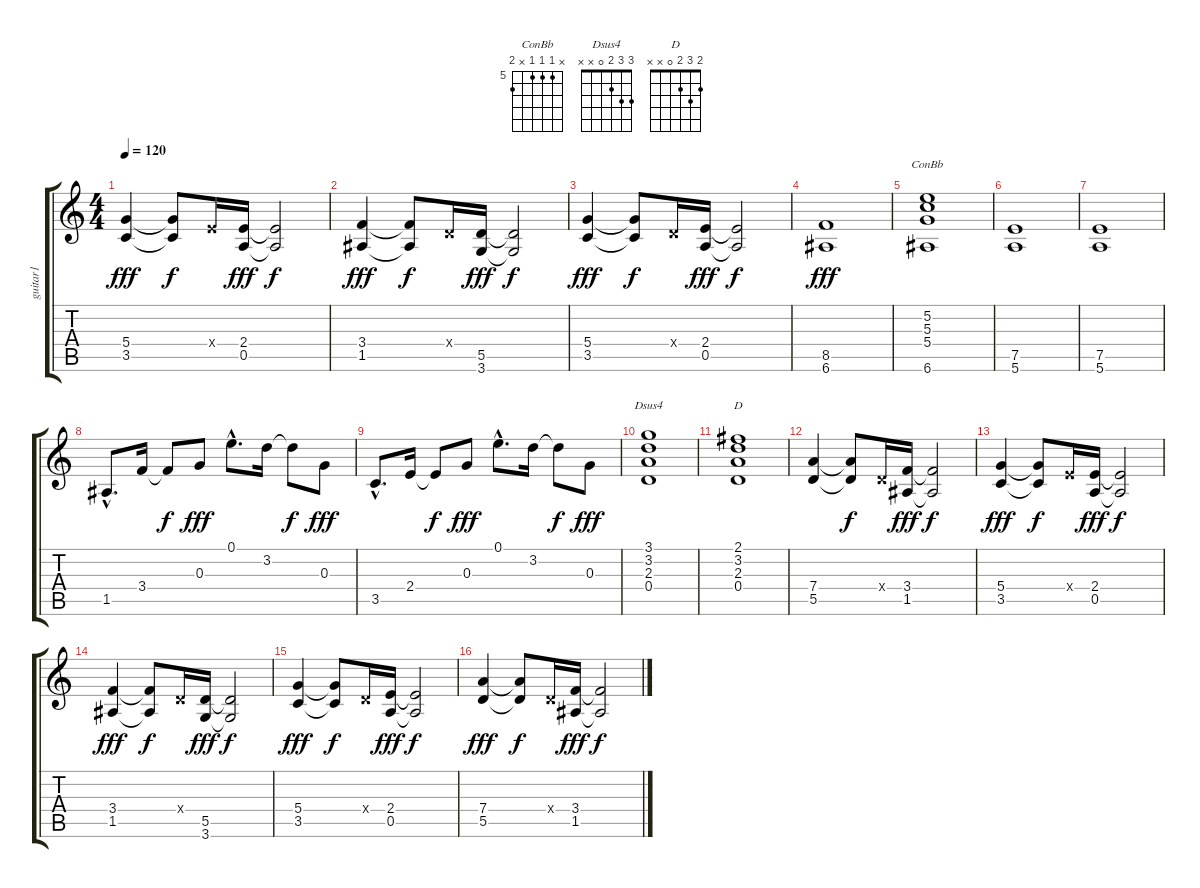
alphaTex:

\track ("guitar1" "guitar1") {instrument distortionguitar}
\staff {score tabs}
\tuning (E4 B3 G3 D3 A2 E2) {hide}
\chord ("ConBb" x 5 5 5 x 6) {firstfret 5}
\chord ("Dsus4" 3 3 2 0 x x)
\chord ("D" 2 3 2 0 x x)
\ts (4 4)
\tempo 120
\clef g2
\ks c
(5.4 3.5).4{dy fff} (5.4{t} 3.5{t}).8{dy f} 2.4{x}.16 (2.4 0.5).16{dy fff} (2.4{t} 0.5{t}).2{dy f} |
(3.4 1.5).4{dy fff} (3.4{t} 1.5{t}).8{dy f} 0.4{x}.16 (5.5 3.6).16{dy fff} (5.5{t} 3.6{t}).2{dy f} |
(5.4 3.5).4{dy fff} (5.4{t} 3.5{t}).8{dy f} 0.4{x}.16 (2.4 0.5).16{dy fff} (2.4{t} 0.5{t}).2{dy f} |
(8.5 6.6).1{dy fff} |
(5.2 5.3 5.4 6.6).1{ch "ConBb"} |
(7.5 5.6).1 |
(7.5 5.6).1 |
1.5{hac}.8{d} 3.4.16 3.4{t}.8{dy f} 0.3.8{dy fff} 0.1{hac}.8{d} 3.2.16 3.2{t}.8{dy f} 0.3.8{dy fff} |
3.5{hac}.8{d} 2.4.16 2.4{t}.8{dy f} 0.3.8{dy fff} 0.1{hac}.8{d} 3.2.16 3.2{t}.8{dy f} 0.3.8{dy fff} |
(3.1 3.2 2.3 0.4).1{ch "Dsus4"} |
(2.1 3.2 2.3 0.4).1{ch "D"} |
(7.4 5.5).4 (7.4{t} 5.5{t}).8{dy f} 0.4{x}.16 (3.4 1.5).16{dy fff} (3.4{t} 1.5{t}).2{dy f} |
(5.4 3.5).4{dy fff} (5.4{t} 3.5{t}).8{dy f} 2.4{x}.16 (2.4 0.5).16{dy fff} (2.4{t} 0.5{t}).2{dy f} |
(3.4 1.5).4{dy fff} (3.4{t} 1.5{t}).8{dy f} 0.4{x}.16 (5.5 3.6).16{dy fff} (5.5{t} 3.6{t}).2{dy f} |
(5.4 3.5).4{dy fff} (5.4{t} 3.5{t}).8{dy f} 0.4{x}.16 (2.4 0.5).16{dy fff} (2.4{t} 0.5{t}).2{dy f} |
(7.4 5.5).4{dy fff} (7.4{t} 5.5{t}).8{dy f} 0.4{x}.16 (3.4 1.5).16{dy fff} (3.4{t} 1.5{t}).2{dy f}
